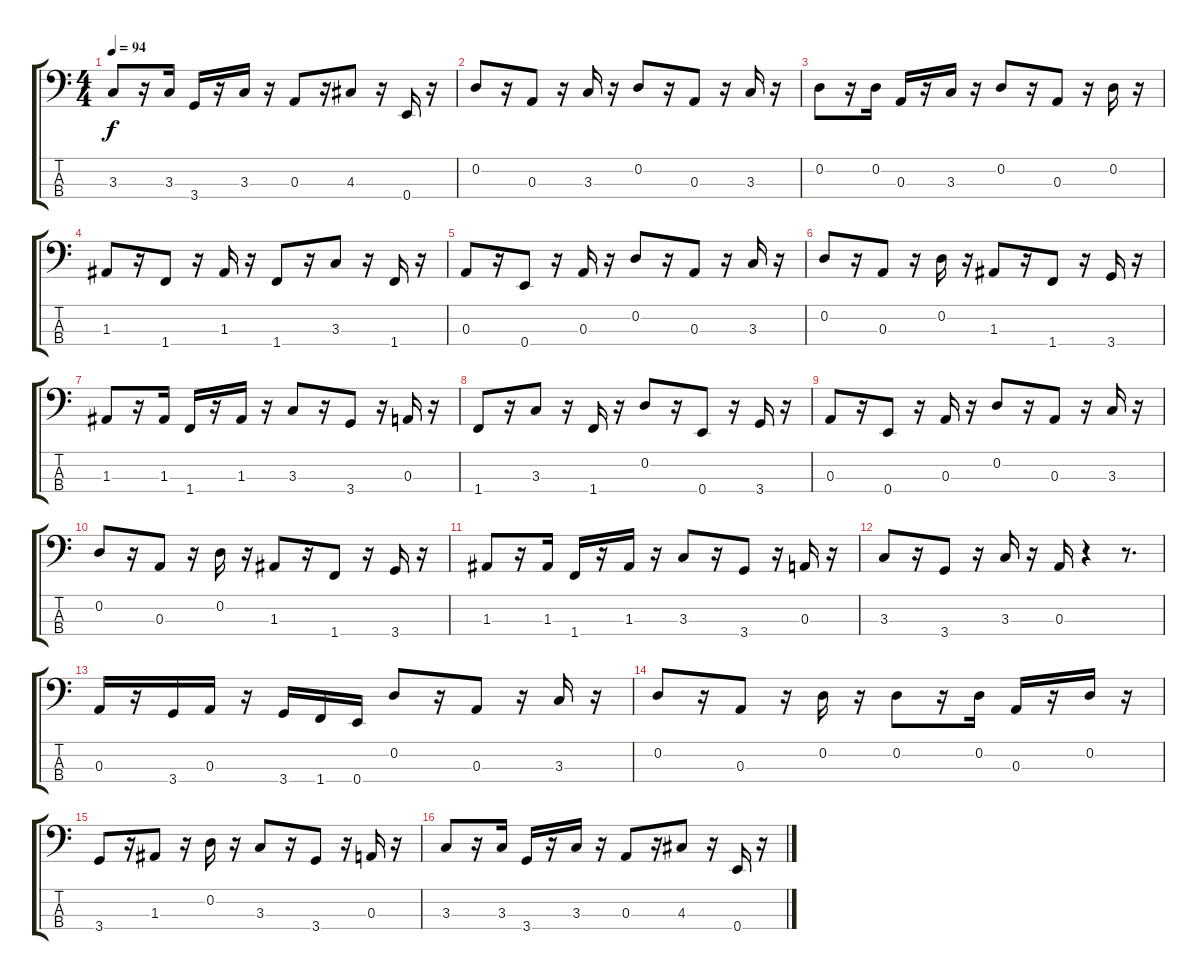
\track "" {instrument electricbassfinger}
\staff {score tabs}
\tuning (G2 D2 A1 E1) {hide}
\ts (4 4)
\tempo 94
\clef f4
\ks c
3.3.8{dy f} r.16 3.3.16 3.4.16 r.16 3.3.16 r.16 0.3.8 r.16 4.3.8 r.16 0.4.16 r.16 |
0.2.8 r.16 0.3.8 r.16 3.3.16 r.16 0.2.8 r.16 0.3.8 r.16 3.3.16 r.16 |
0.2.8 r.16 0.2.16 0.3.16 r.16 3.3.16 r.16 0.2.8 r.16 0.3.8 r.16 0.2.16 r.16 |
1.3.8 r.16 1.4.8 r.16 1.3.16 r.16 1.4.8 r.16 3.3.8 r.16 1.4.16 r.16 |
0.3.8 r.16 0.4.8 r.16 0.3.16 r.16 0.2.8 r.16 0.3.8 r.16 3.3.16 r.16 |
0.2.8 r.16 0.3.8 r.16 0.2.16 r.16 1.3.8 r.16 1.4.8 r.16 3.4.16 r.16 |
1.3.8 r.16 1.3.16 1.4.16 r.16 1.3.16 r.16 3.3.8 r.16 3.4.8 r.16 0.3.16 r.16 |
1.4.8 r.16 3.3.8 r.16 1.4.16 r.16 0.2.8 r.16 0.4.8 r.16 3.4.16 r.16 |
0.3.8 r.16 0.4.8 r.16 0.3.16 r.16 0.2.8 r.16 0.3.8 r.16 3.3.16 r.16 |
0.2.8 r.16 0.3.8 r.16 0.2.16 r.16 1.3.8 r.16 1.4.8 r.16 3.4.16 r.16 |
1.3.8 r.16 1.3.16 1.4.16 r.16 1.3.16 r.16 3.3.8 r.16 3.4.8 r.16 0.3.16 r.16 |
3.3.8 r.16 3.4.8 r.16 3.3.16 r.16 0.3.16 r.4 r.8{d} |
0.3.16 r.16 3.4.16 0.3.16 r.16 3.4.16 1.4.16 0.4.16 0.2.8 r.16 0.3.8 r.16 3.3.16 r.16 |
0.2.8 r.16 0.3.8 r.16 0.2.16 r.16 0.2.8 r.16 0.2.16 0.3.16 r.16 0.2.16 r.16 |
3.4.8 r.16 1.3.8 r.16 0.2.16 r.16 3.3.8 r.16 3.4.8 r.16 0.3.16 r.16 |
3.3.8 r.16 3.3.16 3.4.16 r.16 3.3.16 r.16 0.3.8 r.16 4.3.8 r.16 0.4.16 r.16
